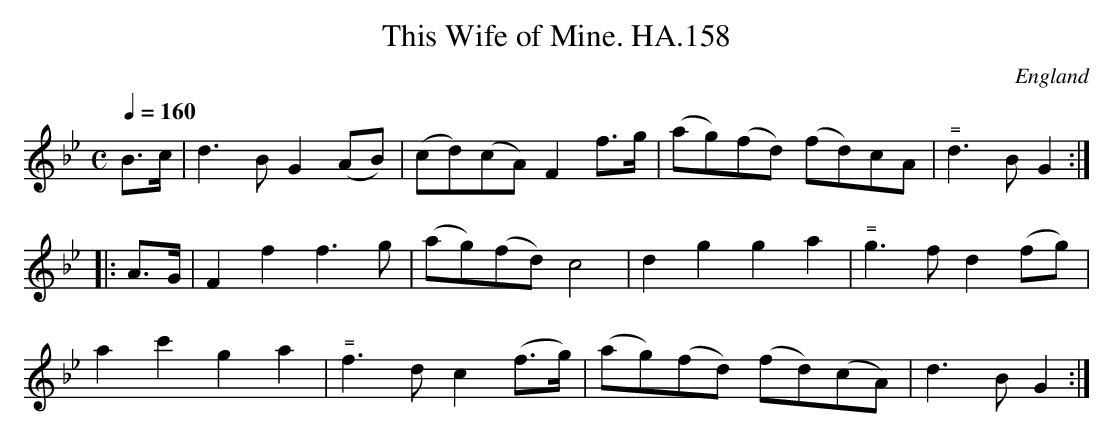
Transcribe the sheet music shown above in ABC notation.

X:1
T:This Wife of Mine. HA.158
L:1/8
M:C
O:England
Q:1/4=160
K:Gmin
B>c|d3B G2 (AB)|(cd)(cA) F2 f>g|(ag)(fd) (fd)cA|"^="d3B G2:|!
|:A>G|F2f2 f3g|(ag)(fd) c4|d2g2 g2a2|"^="g3f d2 (fg)|!
a2c'2 g2a2|"^="f3d c2 (f>g)|(ag)(fd) (fd)(cA)|d3B G2:|
